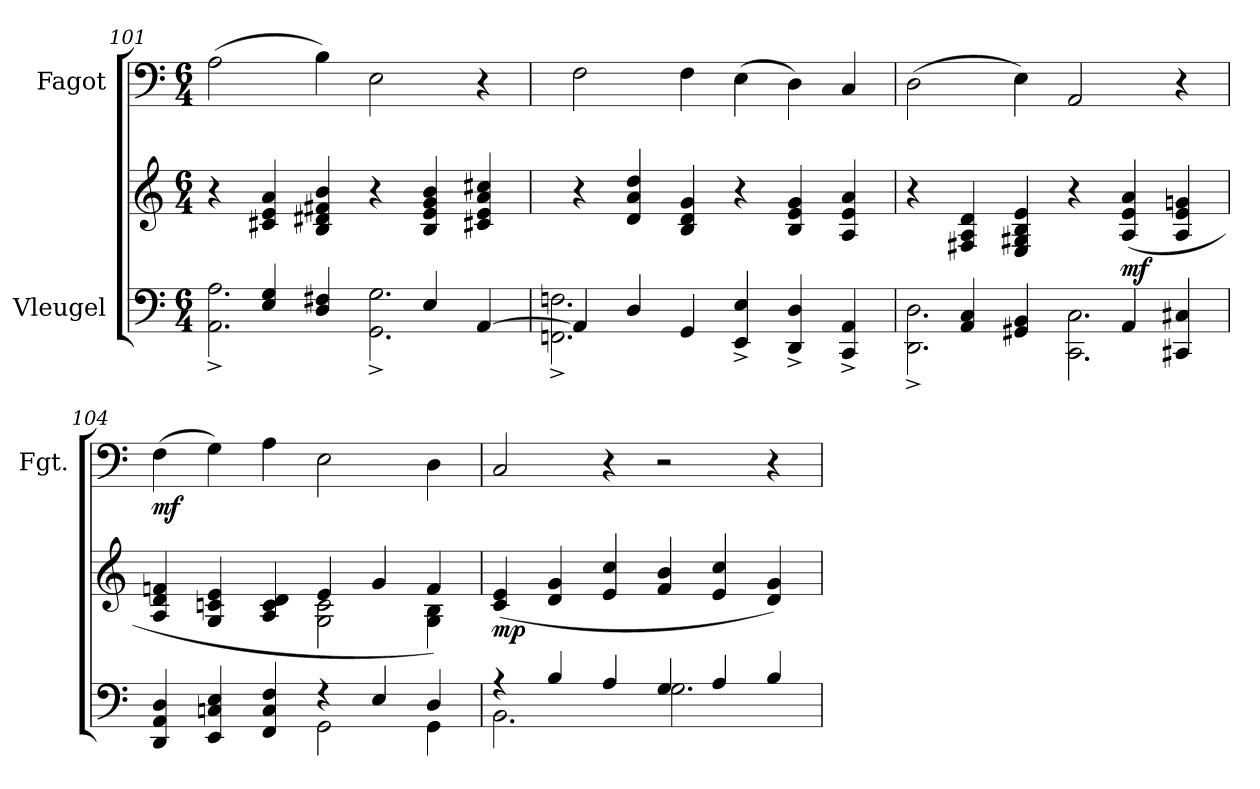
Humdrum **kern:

**kern	**kern	**dynam	**kern	**dynam
*part2	*part2	*part2	*part1	*part1
*staff3	*staff2	*staff2/3	*staff1	*staff1
*I"Vleugel	*	*	*I"Fagot	*
*	*	*	*I'Fgt.	*
*clefF4	*clefG2	*	*clefF4	*
*k[]	*k[]	*	*k[]	*
*M6/4	*M6/4	*	*M6/4	*
=101	=101	=101	=101	=101
*^	*	*	*	*
4ryy	2.AA\^ 2.A\^	4r	.	(2A\	.
4E/ 4G/	.	4c#X/ 4e/ 4a/	.	.	.
4D/ 4F#X/	.	4B/ 4d#X/ 4f#X/ 4b/	.	4B\)	.
4ryy	2.GG\^ 2.G\^	4r	.	2E\	.
4E/	.	4B/ 4e/ 4g/ 4b/	.	.	.
[4AA/	.	4c#X/ 4e/ 4a/ 4cc#X/	.	4r	.
!!LO:LB:g=z
=102	=102	=102	=102	=102	=102
4AA/]	2.FFn\^ 2.Fn\^	4r	.	2F\	.
4D/	.	4d/ 4a/ 4dd/	.	.	.
4GG/	.	4B/ 4d/ 4g/	.	4F\	.
4EE/^ 4E/^	2.ryy	4r	.	(4E\	.
4DD/^ 4D/^	.	4B/ 4e/ 4g/	.	4D\)	.
4CC/^ 4AA/^	.	4A/ 4e/ 4a/	.	4C/	.
=103	=103	=103	=103	=103	=103
4ryy	2.DD\^ 2.D\^	4r	.	(2D\	.
4AA/ 4C/	.	4F#X/ 4A/ 4d/	.	.	.
4GG#X/ 4BB/	.	4E/ 4G#X/ 4B/ 4e/	.	4E\)	.
4ryy	2.CC\ 2.C\	4r	.	2AA/	.
!	!	!	!LO:DY:b	!	!
4AA/	.	(4A/ 4e/ 4a/	mf	.	.
4CC#X/ 4C#X/	.	4A/ 4e/ 4gn/	.	4r	.
=104	=104	=104	=104	=104	=104
*	*	*^	*	*	*
!	!	!	!	!	!	!LO:DY:b
4DD/ 4AA/ 4D/	2.ryy	4A/ 4d/ 4fn/	2.ryy	.	(4F\	mf
4EE/ 4Cn/ 4E/	.	4G/ 4cn/ 4e/	.	.	4G\)	.
4FF/ 4C/ 4F/	.	4A/ 4c/ 4d/	.	.	4A\	.
4r	2GG\	4e/	2G\ 2c\	.	2E\	.
4E/	.	4g/	.	.	.	.
4D/	4GG\	4f/)	4G\ 4B\	.	4D\	.
=105	=105	=105	=105	=105	=105	=105
!	!	!	!	!LO:DY:b	!	!
*	*	*v	*v	*	*	*
4r	2.BB\	(4c/ 4e/	mp	2C/	.
4B/	.	4d/ 4g/	.	.	.
4A/	.	4e/ 4cc/	.	4r	.
4G/	2.G\	4f/ 4b/	.	2r	.
4A/	.	4e/ 4cc/	.	.	.
4B/	.	4d/ 4g/)	.	4r	.
*v	*v	*	*	*	*
=	=	=	=	=
*-	*-	*-	*-	*-
